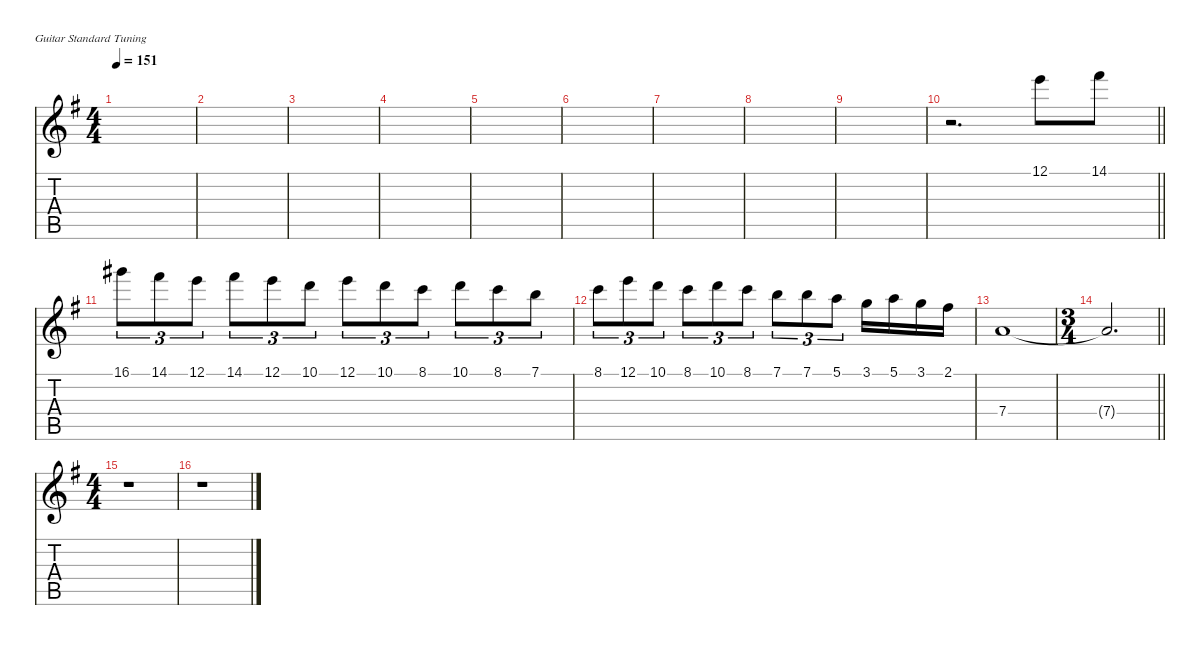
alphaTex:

\defaultSystemsLayout 4
\hideDynamics
\bracketExtendMode nobrackets
\singleTrackTrackNamePolicy hidden
\multiTrackTrackNamePolicy hidden
\otherSystemsTrackNameOrientation horizontal
\track ("Guitar 3" "dist.guit.") {defaultSystemsLayout 16 instrument distortionguitar}
\staff {score tabs}
\tuning (E4 B3 G3 D3 A2 E2)
\ts (4 4)
\tempo 151
\clef g2
\ks eminor
|
|
|
|
|
|
|
|
|
\barLineRight lightlight
r.2{d beam Down} 12.1{acc forcenatural}.8{beam Down} 14.1{acc #}.8{beam Down} |
16.1{acc #}.8{tu (3 2) beam Down} 14.1{acc #}.8{tu (3 2) beam Down} 12.1{acc forcenatural}.8{tu (3 2) beam Down} 14.1{acc #}.8{tu (3 2) beam Down} 12.1{acc forcenatural}.8{tu (3 2) beam Down} 10.1{acc forcenatural}.8{tu (3 2) beam Down} 12.1{acc forcenatural}.8{tu (3 2) beam Down} 10.1{acc forcenatural}.8{tu (3 2) beam Down} 8.1{acc forcenatural}.8{tu (3 2) beam Down} 10.1{acc forcenatural}.8{tu (3 2) beam Down} 8.1{acc forcenatural}.8{tu (3 2) beam Down} 7.1{acc forcenatural}.8{tu (3 2) beam Down} |
8.1{acc forcenatural}.8{tu (3 2) beam Down} 12.1{acc forcenatural}.8{tu (3 2) beam Down} 10.1{acc forcenatural}.8{tu (3 2) beam Down} 8.1{acc forcenatural}.8{tu (3 2) beam Down} 10.1{acc forcenatural}.8{tu (3 2) beam Down} 8.1{acc forcenatural}.8{tu (3 2) beam Down} 7.1{acc forcenatural}.8{tu (3 2) beam Down} 7.1{acc forcenatural}.8{tu (3 2) beam Down} 5.1{acc forcenatural}.8{tu (3 2) beam Down} 3.1{acc forcenatural}.16{beam Down} 5.1{acc forcenatural}.16{beam Down} 3.1{acc forcenatural}.16{beam Down} 2.1{acc #}.16{beam Down} |
7.4{acc forcenatural}.1{beam Up} |
\ts (3 4)
\beaming (8 2 2 2)
\barLineRight lightlight
7.4{t acc forcenatural}.2{d beam Up} |
\ts (4 4)
\beaming (8 2 2 2 2)
r.1{beam Down} |
r.1{beam Down}
